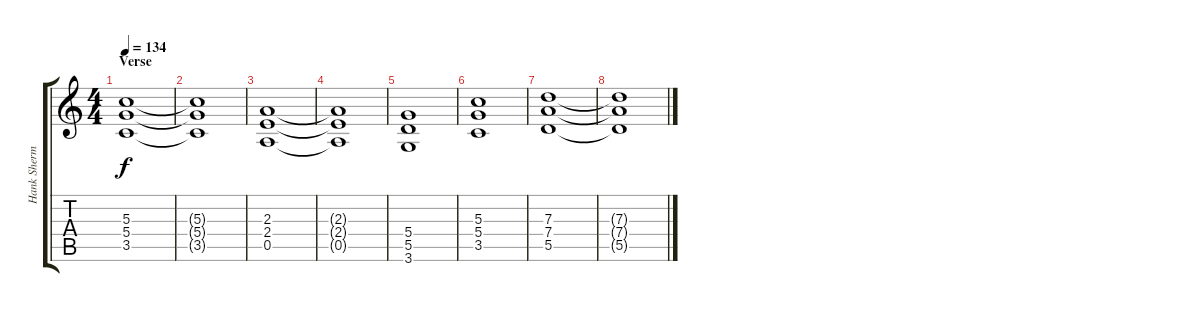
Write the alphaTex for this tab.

\track ("Hank Shermann" "Hank Sherm") {instrument distortionguitar}
\staff {score tabs}
\tuning (E4 B3 G3 D3 A2 E2) {hide}
\ts (4 4)
\section ("" "Verse")
\tempo 134
\clef g2
\ks c
(5.3 5.4 3.5).1{dy f} |
(5.3{t} 5.4{t} 3.5{t}).1 |
(2.3 2.4 0.5).1 |
(2.3{t} 2.4{t} 0.5{t}).1 |
(5.4 5.5 3.6).1 |
(5.3 5.4 3.5).1 |
(7.3 7.4 5.5).1 |
(7.3{t} 7.4{t} 5.5{t}).1
